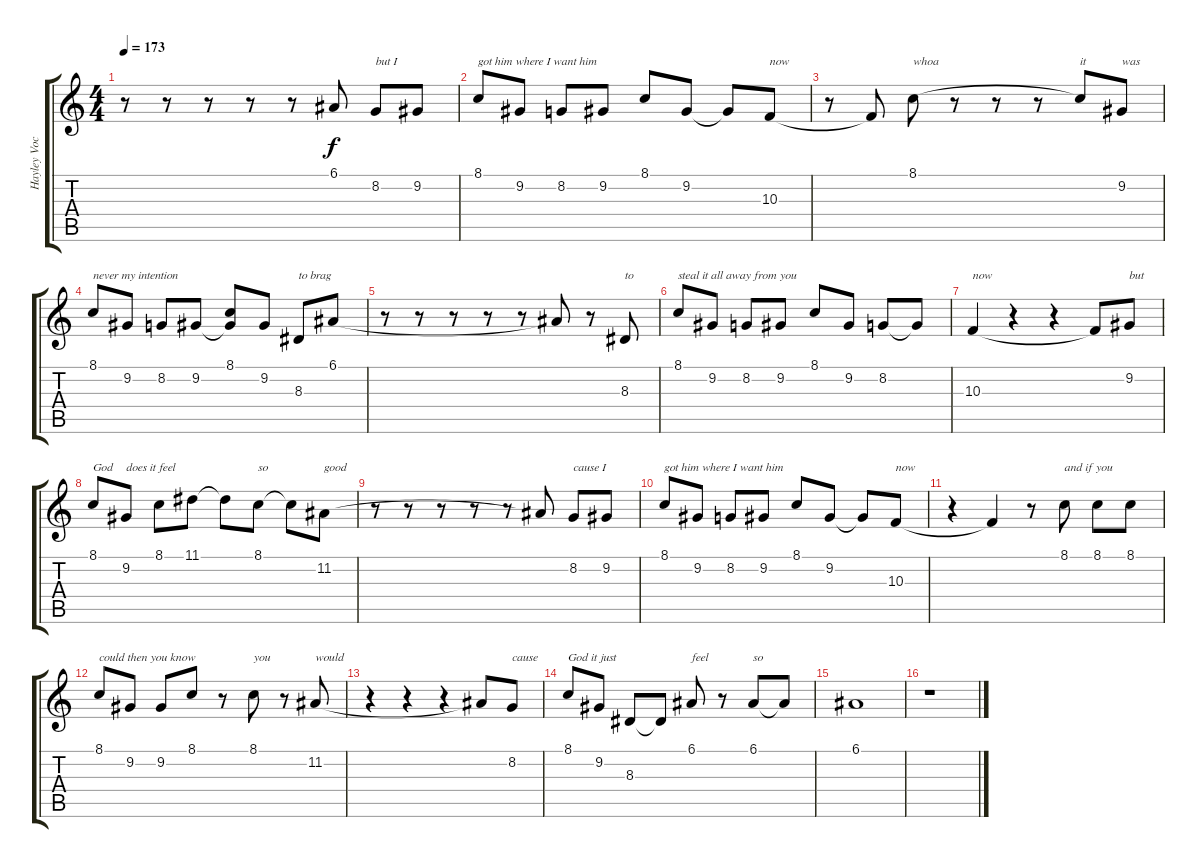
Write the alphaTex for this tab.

\track ("Hayley Vocals" "Hayley Voc") {instrument sopranosax}
\staff {score tabs}
\tuning (E4 B3 G3 D3 A2 E2) {hide}
\ts (4 4)
\tempo 173
\clef g2
\ks c
r.8{dy f} r.8 r.8 r.8 r.8 6.1{t}.8 8.2.8{txt "but I"} 9.2.8 |
8.1.8{txt "got him where I want him"} 9.2.8 8.2.8 9.2.8 8.1.8 9.2.8 9.2{t}.8 10.3.8{txt "now"} |
r.8 10.3{t}.8 8.1.8{txt "whoa"} r.8 r.8 r.8 8.1{t}.8{txt "it"} 9.2.8{txt "was"} |
8.1.8{txt "never my intention"} 9.2.8 8.2.8 9.2.8 (8.1 9.2{t}).8 9.2.8 8.3.8{txt "to brag"} 6.1.8 |
r.8 r.8 r.8 r.8 r.8 6.1{t}.8 r.8 8.3.8{txt "to"} |
8.1.8{txt "steal it all away from you"} 9.2.8 8.2.8 9.2.8 8.1.8 9.2.8 8.2.8 8.2{t}.8 |
10.3.4{txt "now"} r.4 r.4 10.3{t}.8 9.2.8{txt "but"} |
8.1.8{txt "God"} 9.2.8{txt "does it feel"} 8.1.8 11.1.8 11.1{t}.8 8.1.8{txt "so"} 8.1{t}.8 11.2.8{txt "good"} |
r.8 r.8 r.8 r.8 r.8 11.2{t}.8 8.2.8{txt "cause I"} 9.2.8 |
8.1.8{txt "got him where I want him"} 9.2.8 8.2.8 9.2.8 8.1.8 9.2.8 9.2{t}.8 10.3.8{txt "now"} |
r.4 10.3{t}.4 r.8 8.1.8{txt "and if you"} 8.1.8 8.1.8 |
8.1.8{txt "could then you know"} 9.2.8 9.2.8 8.1.8 r.8 8.1.8{txt "you"} r.8 11.2.8{txt "would"} |
r.4 r.4 r.4 11.2{t}.8 8.2.8{txt "cause"} |
8.1.8{txt "God it just"} 9.2.8 8.3.8 8.3{t}.8 6.1.8{txt "feel"} r.8 6.1.8{txt "so"} 6.1{t}.8 |
6.1.1 |
r.1
